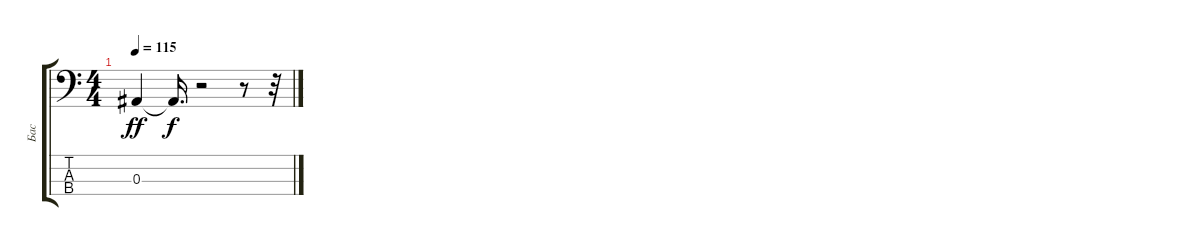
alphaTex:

\track ("Бас" "Бас") {instrument electricbassfinger}
\staff {score tabs}
\tuning (G2 D2 Bb1 E1) {hide}
\ts (4 4)
\tempo 115
\clef f4
\ks c
0.3.4{dy ff} 0.3{t}.16{d dy f} r.2 r.8 r.32
